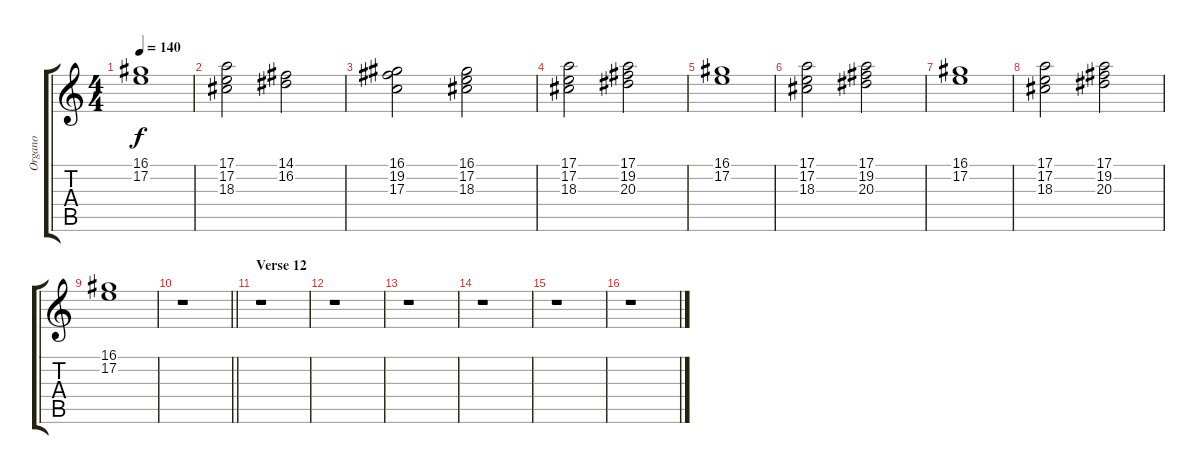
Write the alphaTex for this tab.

\track ("Organo" "Organo") {instrument rockorgan}
\staff {score tabs}
\tuning (E4 B3 G3 D3 A2 E2) {hide}
\ts (4 4)
\tempo 140
\clef g2
\ks c
(16.1 17.2).1{dy f} |
(17.1 17.2 18.3).2 (14.1 16.2).2 |
(16.1 19.2 17.3).2 (16.1 17.2 18.3).2 |
(17.1 17.2 18.3).2 (17.1 19.2 20.3).2 |
(16.1 17.2).1 |
(17.1 17.2 18.3).2 (17.1 19.2 20.3).2 |
(16.1 17.2).1 |
(17.1 17.2 18.3).2 (17.1 19.2 20.3).2 |
(16.1 17.2).1 |
\barLineRight lightlight
r.1 |
\section ("" "Verse 12")
r.1 |
r.1 |
r.1 |
r.1 |
r.1 |
r.1
